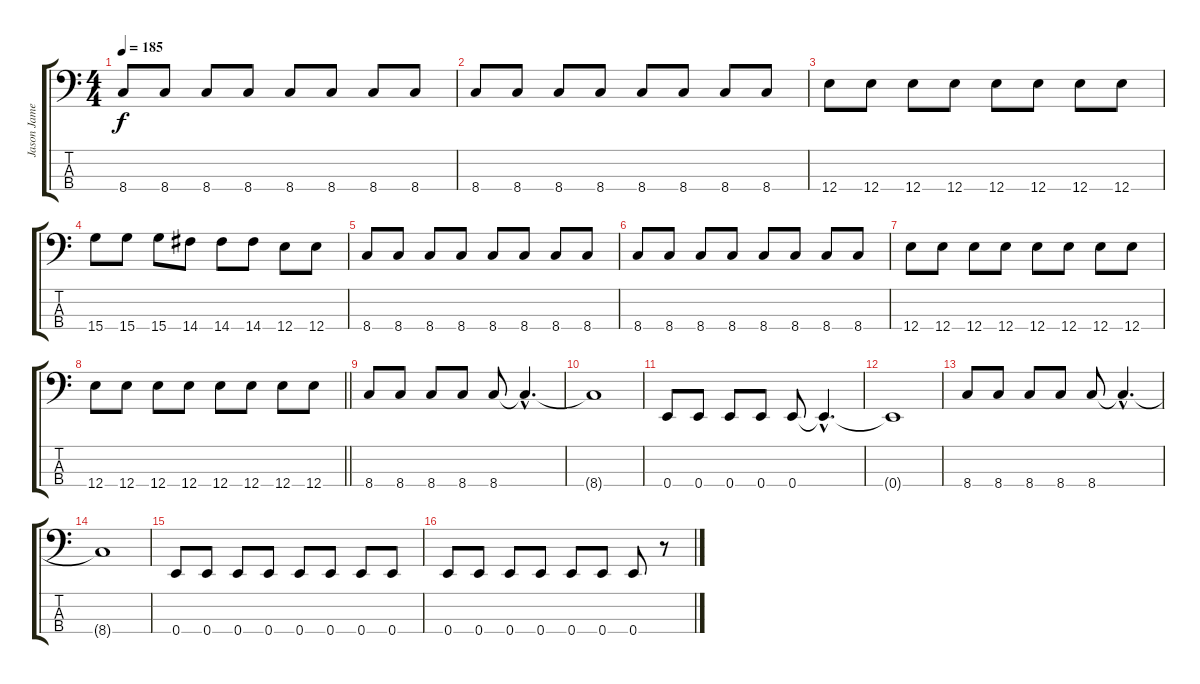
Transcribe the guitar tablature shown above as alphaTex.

\track ("Jason James" "Jason Jame") {instrument electricbasspick}
\staff {score tabs}
\tuning (G2 D2 A1 E1) {hide}
\ts (4 4)
\tempo 185
\clef f4
\ks c
8.4.8{dy f} 8.4.8 8.4.8 8.4.8 8.4.8 8.4.8 8.4.8 8.4.8 |
8.4.8 8.4.8 8.4.8 8.4.8 8.4.8 8.4.8 8.4.8 8.4.8 |
12.4.8 12.4.8 12.4.8 12.4.8 12.4.8 12.4.8 12.4.8 12.4.8 |
15.4.8 15.4.8 15.4.8 14.4.8 14.4.8 14.4.8 12.4.8 12.4.8 |
8.4.8 8.4.8 8.4.8 8.4.8 8.4.8 8.4.8 8.4.8 8.4.8 |
8.4.8 8.4.8 8.4.8 8.4.8 8.4.8 8.4.8 8.4.8 8.4.8 |
12.4.8 12.4.8 12.4.8 12.4.8 12.4.8 12.4.8 12.4.8 12.4.8 |
\barLineRight lightlight
12.4.8 12.4.8 12.4.8 12.4.8 12.4.8 12.4.8 12.4.8 12.4.8 |
8.4.8 8.4.8 8.4.8 8.4.8 8.4.8 8.4{hac t}.4{d} |
8.4{t}.1 |
0.4.8 0.4.8 0.4.8 0.4.8 0.4.8 0.4{hac t}.4{d} |
0.4{t}.1 |
8.4.8 8.4.8 8.4.8 8.4.8 8.4.8 8.4{hac t}.4{d} |
8.4{t}.1 |
0.4.8 0.4.8 0.4.8 0.4.8 0.4.8 0.4.8 0.4.8 0.4.8 |
0.4.8 0.4.8 0.4.8 0.4.8 0.4.8 0.4.8 0.4.8 r.8
